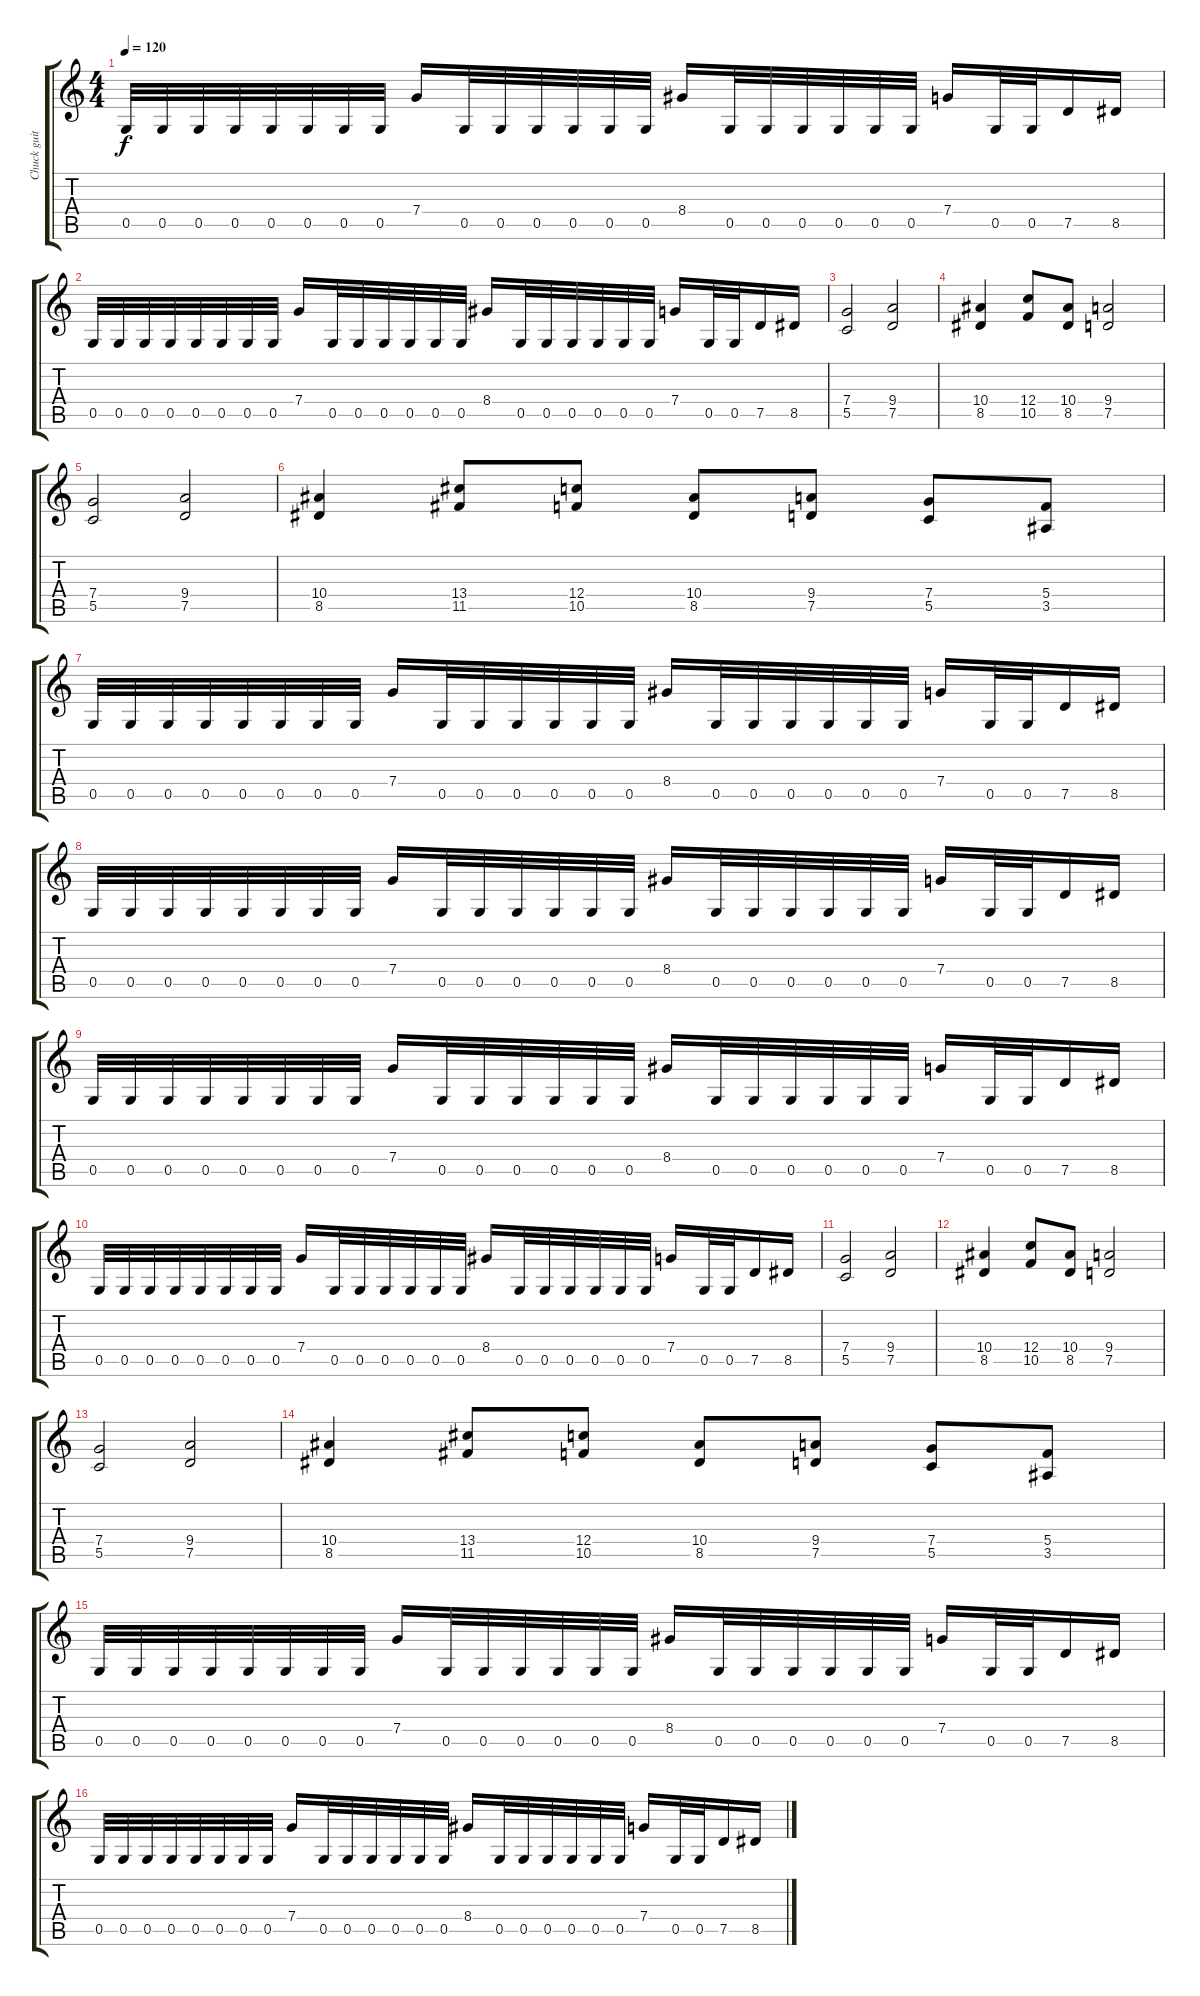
\track ("Chuck guitar1" "Chuck guit") {instrument distortionguitar}
\staff {score tabs}
\tuning (D4 A3 F3 C3 G2 D2) {hide}
\ts (4 4)
\tempo 120
\clef g2
\ks c
0.5.32{dy f} 0.5.32 0.5.32 0.5.32 0.5.32 0.5.32 0.5.32 0.5.32 7.4.16 0.5.32 0.5.32 0.5.32 0.5.32 0.5.32 0.5.32 8.4.16 0.5.32 0.5.32 0.5.32 0.5.32 0.5.32 0.5.32 7.4.16 0.5.32 0.5.32 7.5.16 8.5.16 |
0.5.32 0.5.32 0.5.32 0.5.32 0.5.32 0.5.32 0.5.32 0.5.32 7.4.16 0.5.32 0.5.32 0.5.32 0.5.32 0.5.32 0.5.32 8.4.16 0.5.32 0.5.32 0.5.32 0.5.32 0.5.32 0.5.32 7.4.16 0.5.32 0.5.32 7.5.16 8.5.16 |
(7.4 5.5).2 (9.4 7.5).2 |
(10.4 8.5).4 (12.4 10.5).8 (10.4 8.5).8 (9.4 7.5).2 |
(7.4 5.5).2 (9.4 7.5).2 |
(10.4 8.5).4 (13.4 11.5).8 (12.4 10.5).8 (10.4 8.5).8 (9.4 7.5).8 (7.4 5.5).8 (5.4 3.5).8 |
0.5.32 0.5.32 0.5.32 0.5.32 0.5.32 0.5.32 0.5.32 0.5.32 7.4.16 0.5.32 0.5.32 0.5.32 0.5.32 0.5.32 0.5.32 8.4.16 0.5.32 0.5.32 0.5.32 0.5.32 0.5.32 0.5.32 7.4.16 0.5.32 0.5.32 7.5.16 8.5.16 |
0.5.32 0.5.32 0.5.32 0.5.32 0.5.32 0.5.32 0.5.32 0.5.32 7.4.16 0.5.32 0.5.32 0.5.32 0.5.32 0.5.32 0.5.32 8.4.16 0.5.32 0.5.32 0.5.32 0.5.32 0.5.32 0.5.32 7.4.16 0.5.32 0.5.32 7.5.16 8.5.16 |
0.5.32 0.5.32 0.5.32 0.5.32 0.5.32 0.5.32 0.5.32 0.5.32 7.4.16 0.5.32 0.5.32 0.5.32 0.5.32 0.5.32 0.5.32 8.4.16 0.5.32 0.5.32 0.5.32 0.5.32 0.5.32 0.5.32 7.4.16 0.5.32 0.5.32 7.5.16 8.5.16 |
0.5.32 0.5.32 0.5.32 0.5.32 0.5.32 0.5.32 0.5.32 0.5.32 7.4.16 0.5.32 0.5.32 0.5.32 0.5.32 0.5.32 0.5.32 8.4.16 0.5.32 0.5.32 0.5.32 0.5.32 0.5.32 0.5.32 7.4.16 0.5.32 0.5.32 7.5.16 8.5.16 |
(7.4 5.5).2 (9.4 7.5).2 |
(10.4 8.5).4 (12.4 10.5).8 (10.4 8.5).8 (9.4 7.5).2 |
(7.4 5.5).2 (9.4 7.5).2 |
(10.4 8.5).4 (13.4 11.5).8 (12.4 10.5).8 (10.4 8.5).8 (9.4 7.5).8 (7.4 5.5).8 (5.4 3.5).8 |
0.5.32 0.5.32 0.5.32 0.5.32 0.5.32 0.5.32 0.5.32 0.5.32 7.4.16 0.5.32 0.5.32 0.5.32 0.5.32 0.5.32 0.5.32 8.4.16 0.5.32 0.5.32 0.5.32 0.5.32 0.5.32 0.5.32 7.4.16 0.5.32 0.5.32 7.5.16 8.5.16 |
0.5.32 0.5.32 0.5.32 0.5.32 0.5.32 0.5.32 0.5.32 0.5.32 7.4.16 0.5.32 0.5.32 0.5.32 0.5.32 0.5.32 0.5.32 8.4.16 0.5.32 0.5.32 0.5.32 0.5.32 0.5.32 0.5.32 7.4.16 0.5.32 0.5.32 7.5.16 8.5.16
